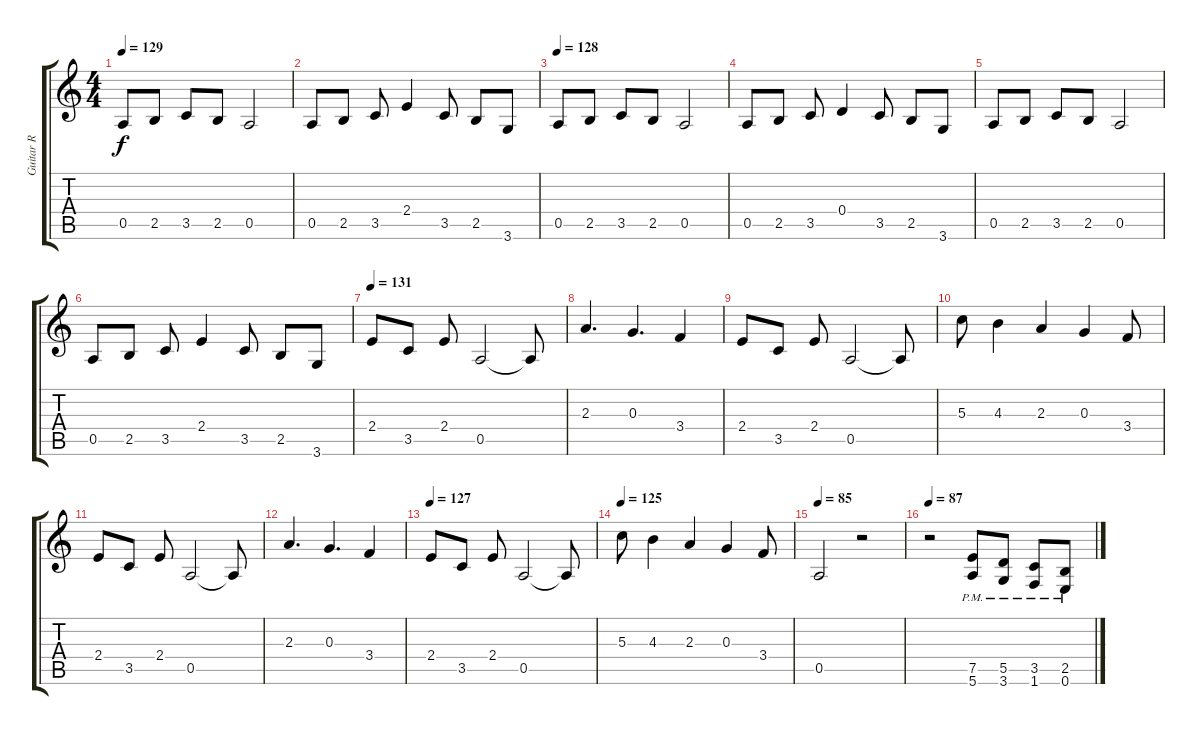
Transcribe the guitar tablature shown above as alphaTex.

\track ("Guitar R" "Guitar R") {instrument distortionguitar}
\staff {score tabs}
\tuning (E4 B3 G3 D3 A2 E2) {hide}
\ts (4 4)
\tempo 129
\clef g2
\ks c
0.5.8{dy f} 2.5.8 3.5.8 2.5.8 0.5.2 |
0.5.8 2.5.8 3.5.8 2.4.4 3.5.8 2.5.8 3.6.8 |
\tempo 128
0.5.8 2.5.8 3.5.8 2.5.8 0.5.2 |
0.5.8 2.5.8 3.5.8 0.4.4 3.5.8 2.5.8 3.6.8 |
0.5.8 2.5.8 3.5.8 2.5.8 0.5.2 |
0.5.8 2.5.8 3.5.8 2.4.4 3.5.8 2.5.8 3.6.8 |
\tempo 131
2.4.8 3.5.8 2.4.8 0.5.2 0.5{t}.8 |
2.3.4{d} 0.3.4{d} 3.4.4 |
2.4.8 3.5.8 2.4.8 0.5.2 0.5{t}.8 |
5.3.8 4.3.4 2.3.4 0.3.4 3.4.8 |
2.4.8 3.5.8 2.4.8 0.5.2 0.5{t}.8 |
2.3.4{d} 0.3.4{d} 3.4.4 |
\tempo 127
2.4.8 3.5.8 2.4.8 0.5.2 0.5{t}.8 |
\tempo 125
5.3.8 4.3.4 2.3.4 0.3.4 3.4.8 |
\tempo 85
0.5.2 r.2 |
\tempo 87
r.2{instrument distortionguitar} (7.5{pm} 5.6{pm}).8 (5.5{pm} 3.6{pm}).8 (3.5{pm} 1.6{pm}).8 (2.5{pm} 0.6{pm}).8
